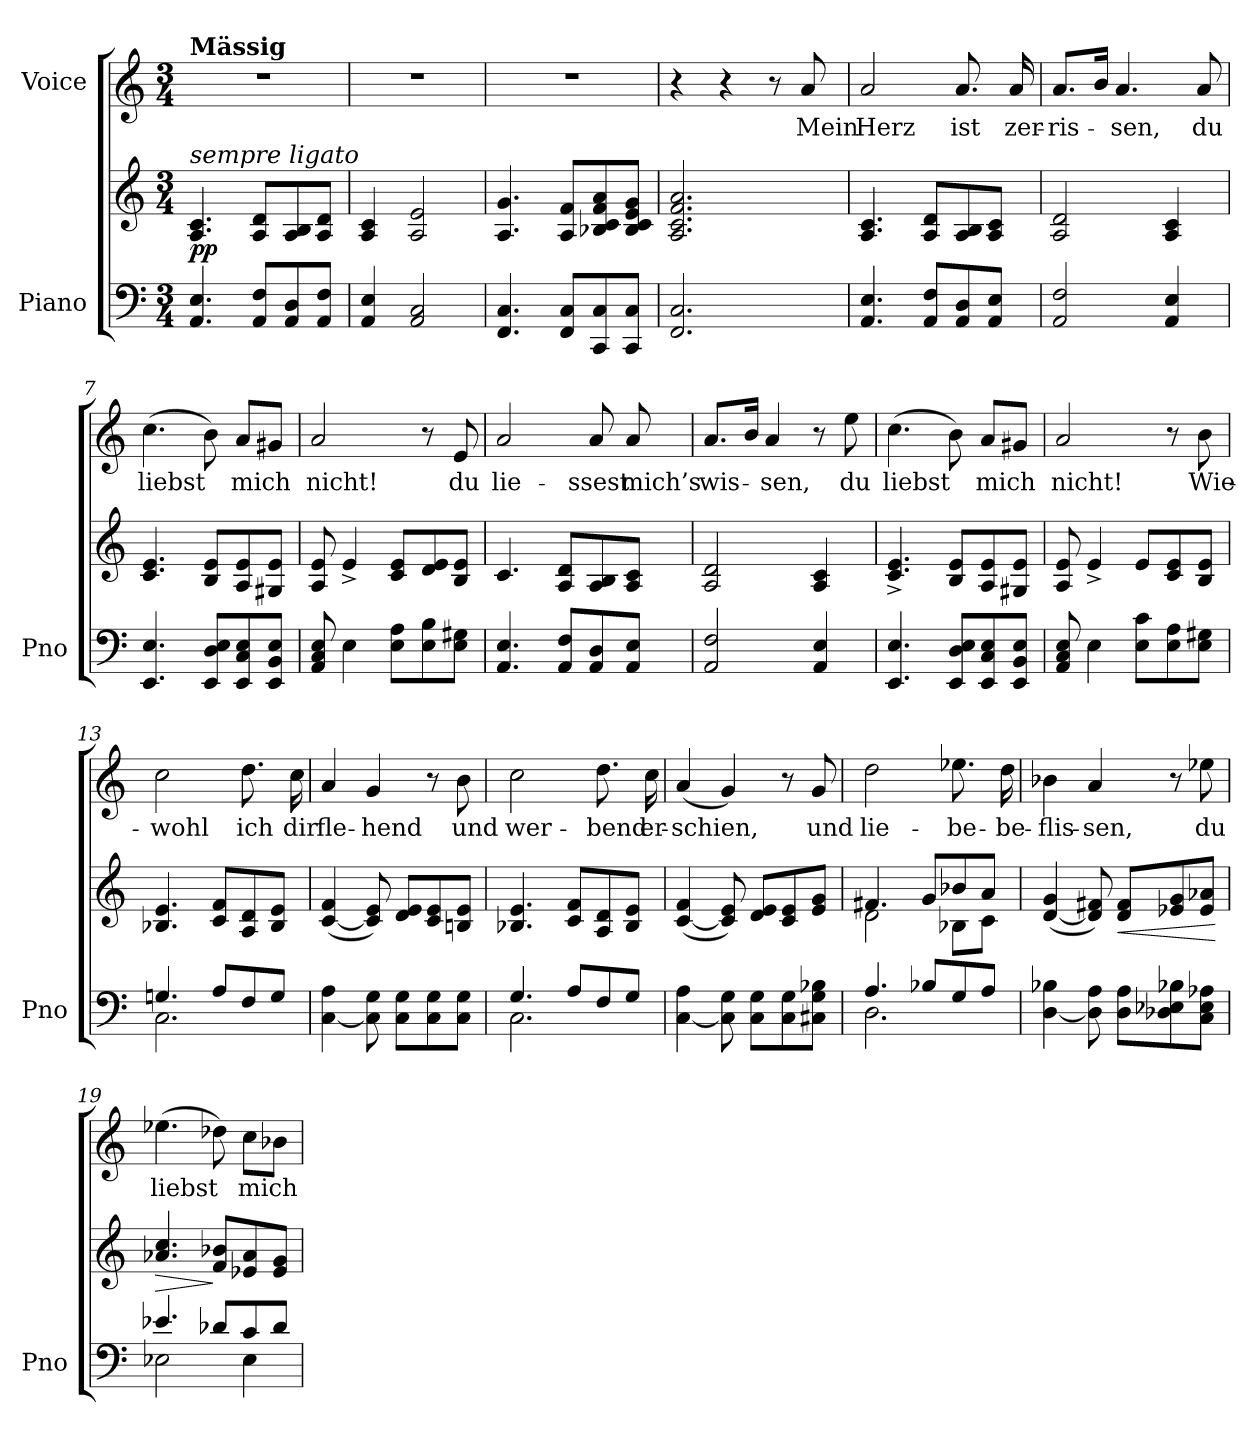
**kern	**kern	**dynam	**kern	**text
*part2	*part2	*part2	*part1	*part1
*staff3	*staff2	*staff2/3	*staff1	*staff1
*I"Piano	*	*	*I"Voice	*
*I'Pno	*	*	*	*
*clefF4	*clefG2	*	*clefG2	*
*k[]	*k[]	*	*k[]	*
*M3/4	*M3/4	*	*M3/4	*
=1	=1	=1	=1	=1
!	!	!	!LO:TX:a:B:t=Mässig	!
!	!LO:TX:a:i:t=sempre ligato	!	!	!
!	!	!LO:DY:b	!	!
4.AA/ 4.E/	4.A/ 4.c/	pp	2.r	.
8AA/ 8F/L	8A/ 8d/L	.	.	.
8AA/ 8D/	8A/ 8B/	.	.	.
8AA/ 8F/J	8A/ 8d/J	.	.	.
=2	=2	=2	=2	=2
4AA/ 4E/	4A/ 4c/	.	2.r	.
2AA/ 2C/	2A/ 2e/	.	.	.
=3	=3	=3	=3	=3
4.FF/ 4.C/	4.A/ 4.g/	.	2.r	.
8FF/ 8C/L	8A/ 8f/L	.	.	.
8CC/ 8C/	8B-X/ 8c/ 8f/ 8a/	.	.	.
8CC/ 8C/J	8B-/ 8c/ 8e/ 8g/J	.	.	.
=4	=4	=4	=4	=4
2.FF/ 2.C/	2.A/ 2.c/ 2.f/ 2.a/	.	4r	.
.	.	.	4r	.
.	.	.	8r	.
!	!	!	!	!LO:LY:b
.	.	.	8a/	Mein
=5	=5	=5	=5	=5
!	!	!	!	!LO:LY:b
4.AA/ 4.E/	4.A/ 4.c/	.	2a/	Herz
8AA/ 8F/L	8A/ 8d/L	.	.	.
!	!	!	!	!LO:LY:b
8AA/ 8D/	8A/ 8B/	.	8.a/	ist
8AA/ 8E/J	8A/ 8c/J	.	.	.
!	!	!	!	!LO:LY:b
.	.	.	16a/	zer-
=6	=6	=6	=6	=6
!	!	!	!	!LO:LY:b
2AA/ 2F/	2A/ 2d/	.	8.a/L	-ris-
.	.	.	16b/Jk	.
!	!	!	!	!LO:LY:b
.	.	.	4.a/	-sen,
4AA/ 4E/	4A/ 4c/	.	.	.
!	!	!	!	!LO:LY:b
.	.	.	8a/	du
=7	=7	=7	=7	=7
!	!	!	!	!LO:LY:b
4.EE/ 4.E/	4.c/ 4.e/	.	(>4.cc\	liebst
8EE/ 8D/ 8E/L	8B/ 8e/L	.	8b\)	.
!	!	!	!	!LO:LY:b
8EE/ 8C/ 8E/	8A/ 8e/	.	8a/L	mich
8EE/ 8BB/ 8E/J	8G#X/ 8e/J	.	8g#X/J	.
!!LO:LB:g=z
=8	=8	=8	=8	=8
!	!	!	!	!LO:LY:b
8AA/ 8C/ 8E/	8A/ 8e/	.	2a/	nicht!
4E\	4e^/	.	.	.
8E\ 8A\L	8c/ 8e/L	.	.	.
8E\ 8B\	8d/ 8e/	.	8r	.
!	!	!	!	!LO:LY:b
8E\ 8G#X\J	8B/ 8e/J	.	8e/	du
=9	=9	=9	=9	=9
!	!	!	!	!LO:LY:b
4.AA/ 4.E/	4.c/	.	2a/	lie--
8AA/ 8F/L	8A/ 8d/L	.	.	.
!	!	!	!	!LO:LY:b
8AA/ 8D/	8A/ 8B/	.	8a/	-ssest
!	!	!	!	!LO:LY:b
8AA/ 8E/J	8A/ 8c/J	.	8a/	mich’s
=10	=10	=10	=10	=10
!	!	!	!	!LO:LY:b
2AA/ 2F/	2A/ 2d/	.	8.a/L	wis-
.	.	.	16b/Jk	.
!	!	!	!	!LO:LY:b
.	.	.	4a/	-sen,
4AA/ 4E/	4A/ 4c/	.	8r	.
!	!	!	!	!LO:LY:b
.	.	.	8ee\	du
=11	=11	=11	=11	=11
!	!	!	!	!LO:LY:b
4.EE/ 4.E/	4.c/^ 4.e/^	.	(>4.cc\	liebst
8EE/ 8D/ 8E/L	8B/ 8e/L	.	8b\)	.
!	!	!	!	!LO:LY:b
8EE/ 8C/ 8E/	8A/ 8e/	.	8a/L	mich
8EE/ 8BB/ 8E/J	8G#X/ 8e/J	.	8g#X/J	.
=12	=12	=12	=12	=12
!	!	!	!	!LO:LY:b
8AA/ 8C/ 8E/	8A/ 8e/	.	2a/	nicht!
4E\	4e^/	.	.	.
8E\ 8c\L	8e/L	.	.	.
8E\ 8A\	8c/ 8e/	.	8r	.
!	!	!	!	!LO:LY:b
8E\ 8G#X\J	8B/ 8e/J	.	8b\	Wie-
=13	=13	=13	=13	=13
*^	*	*	*	*
!	!	!	!	!	!LO:LY:b
4.Gn/	2.C\	4.B-X/ 4.e/	.	2cc\	-wohl
8A/L	.	8c/ 8f/L	.	.	.
!	!	!	!	!	!LO:LY:b
8F/	.	8A/ 8d/	.	8.dd\	ich
8G/J	.	8B-/ 8e/J	.	.	.
!	!	!	!	!	!LO:LY:b
.	.	.	.	16cc\	dir
*v	*v	*	*	*	*
=14	=14	=14	=14	=14
!	!	!	!	!LO:LY:b
[4C\ 4A\	(>[4c/ 4f/	.	4a/	fle-
!	!	!	!	!LO:LY:b
8C\] 8G\	8c/] 8e/)	.	4g/	-hend
8C\ 8G\L	8d/ 8e/L	.	.	.
8C\ 8G\	8c/ 8e/	.	8r	.
!	!	!	!	!LO:LY:b
8C\ 8G\J	8Bn/ 8e/J	.	8b\	und
!!LO:LB:g=z
=15	=15	=15	=15	=15
*^	*	*	*	*
!	!	!	!	!	!LO:LY:b
4.G/	2.C\	4.B-X/ 4.e/	.	2cc\	wer-
8A/L	.	8c/ 8f/L	.	.	.
!	!	!	!	!	!LO:LY:b
8F/	.	8A/ 8d/	.	8.dd\	-bend
8G/J	.	8B-/ 8e/J	.	.	.
!	!	!	!	!	!LO:LY:b
.	.	.	.	16cc\	er-
*v	*v	*	*	*	*
=16	=16	=16	=16	=16
!	!	!	!	!LO:LY:b
[4C\ 4A\	(>[4c/ 4f/	.	(<4a/	-schien,
8C\] 8G\	8c/] 8e/)	.	4g/)	.
8C\ 8G\L	8d/ 8e/L	.	.	.
8C\ 8G\	8c/ 8e/	.	8r	.
!	!	!	!	!LO:LY:b
8C#X\ 8G\ 8B-X\J	8e/ 8g/J	.	8g/	und
=17	=17	=17	=17	=17
*^	*^	*	*	*
!	!	!	!	!	!	!LO:LY:b
4.A/	2.D\	4.f#X/	2d\	.	2dd\	lie-
8B-X/L	.	8g/L	.	.	.	.
!	!	!	!	!	!	!LO:LY:b
8G/	.	8b-X/	8B-X\L	.	8.ee-X\	-be-
8A/J	.	8a/J	8c\J	.	.	.
!	!	!	!	!	!	!LO:LY:b
.	.	.	.	.	16dd\	-be-
*v	*v	*	*	*	*	*
*	*v	*v	*	*	*
=18	=18	=18	=18	=18
!	!	!	!	!LO:LY:b
[4D\ 4B-X\	(>[4d/ 4g/	.	4b-X\	-flis-
!	!	!	!	!LO:LY:b
8D\] 8A\	8d/] 8f#X/)	.	4a/	-sen,
!	!	!LO:HP:b	!	!
8D\ 8A\L	8d/ 8f#/L	<	.	.
8D-X\ 8E-X\ 8B-X\	8e-X/ 8g/	.	8r	.
!	!	!	!	!LO:LY:b
8C\ 8E-\ 8A-X\J	8e-/ 8a-X/J	.	8ee-X\	du
.	.	[	.	.
=19	=19	=19	=19	=19
*^	*	*	*	*
!	!	!	!LO:HP:b	!	!LO:LY:b
4.e-X/	2E-X\	4.a-X/ 4.cc/	>	(>4.ee-X\	liebst
8d-X/L	.	8f/ 8b-X/L	]	8dd-X\)	.
!	!	!	!	!	!LO:LY:b
8c/	4E-\	8e-X/ 8a-/	.	8cc\L	mich
8d-/J	.	8e-/ 8g/J	.	8b-X\J	.
*v	*v	*	*	*	*
=	=	=	=	=
*-	*-	*-	*-	*-
